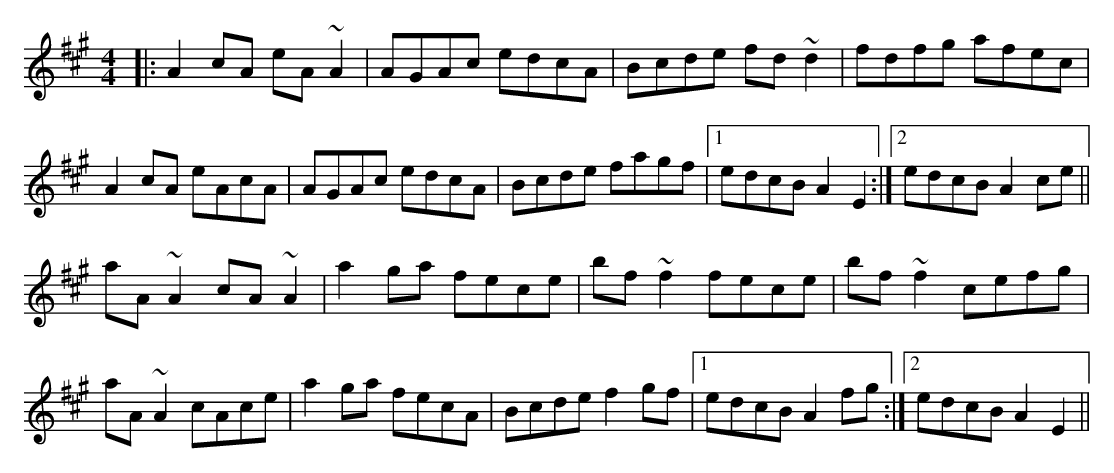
X:1
M:4/4
K:A
|:A2 cA eA~A2|AGAc edcA|Bcde fd~d2|fdfg afec|
A2 cA eAcA|AGAc edcA|Bcde fagf|1 edcB A2E2:|2 edcB A2ce||
aA ~A2 cA~A2|a2 ga fece|bf ~f2 fece|bf~f2 cefg|
aA ~A2 cAce|a2 ga fecA|Bcde f2gf|1 edcB A2fg:|2 edcB A2E2||
